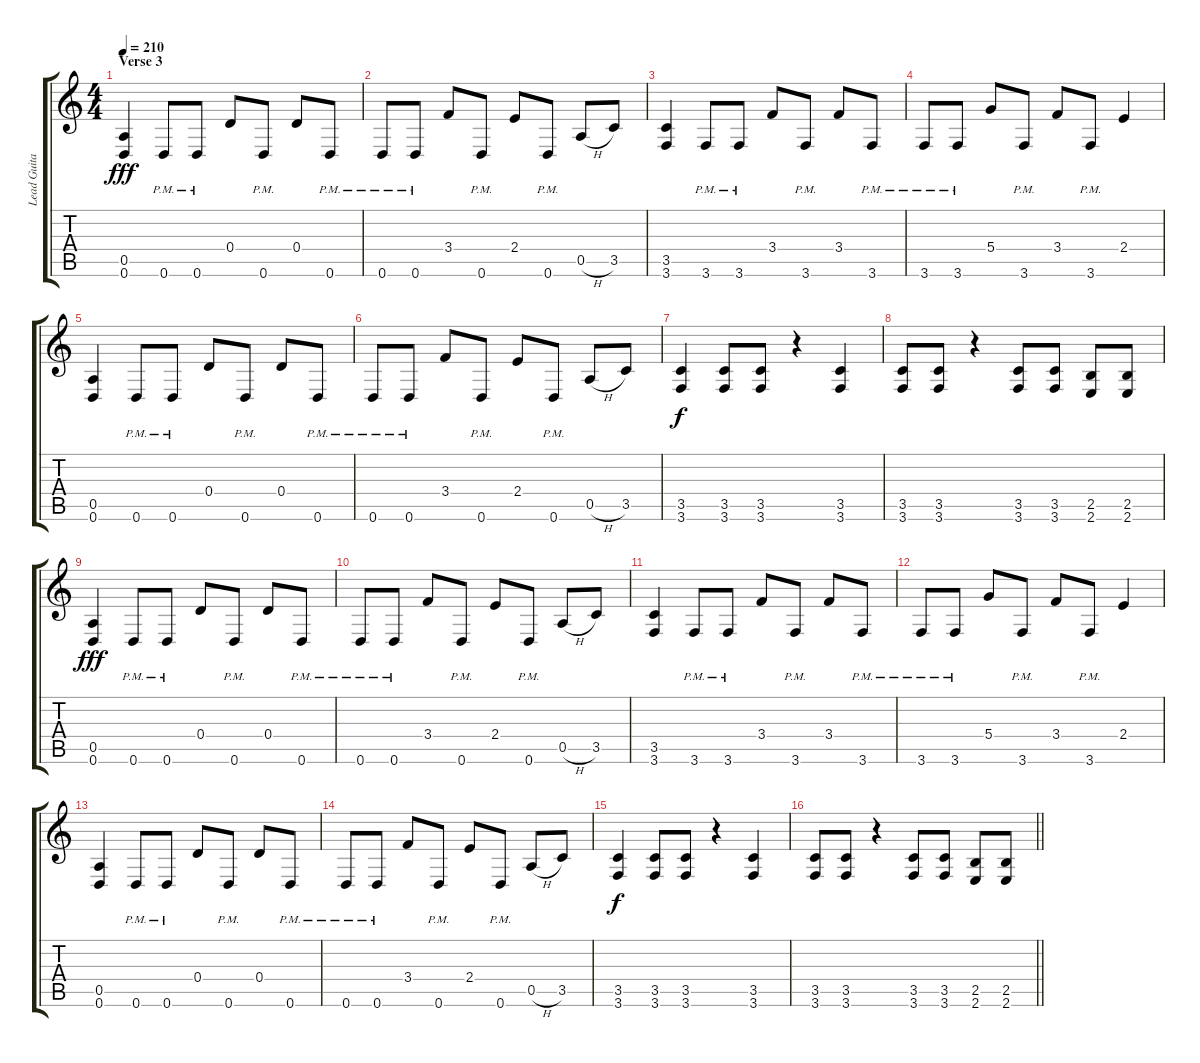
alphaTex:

\track ("Lead Guitar" "Lead Guita") {instrument distortionguitar}
\staff {score tabs}
\tuning (E4 B3 G3 D3 A2 D2) {hide}
\ts (4 4)
\section ("" "Verse 3")
\tempo 210
\clef g2
\ks c
(0.5 0.6).4{dy fff} 0.6{pm}.8 0.6{pm}.8 0.4.8 0.6{pm}.8 0.4.8 0.6{pm}.8 |
0.6{pm}.8 0.6{pm}.8 3.4.8 0.6{pm}.8 2.4.8 0.6{pm}.8 0.5{h}.8 3.5.8 |
(3.5 3.6).4 3.6{pm}.8 3.6{pm}.8 3.4.8 3.6{pm}.8 3.4.8 3.6{pm}.8 |
3.6{pm}.8 3.6{pm}.8 5.4.8 3.6{pm}.8 3.4.8 3.6{pm}.8 2.4.4 |
(0.5 0.6).4 0.6{pm}.8 0.6{pm}.8 0.4.8 0.6{pm}.8 0.4.8 0.6{pm}.8 |
0.6{pm}.8 0.6{pm}.8 3.4.8 0.6{pm}.8 2.4.8 0.6{pm}.8 0.5{h}.8 3.5.8 |
(3.5 3.6).4{dy f} (3.5 3.6).8 (3.5 3.6).8 r.4 (3.5 3.6).4 |
(3.5 3.6).8 (3.5 3.6).8 r.4 (3.5 3.6).8 (3.5 3.6).8 (2.5 2.6).8 (2.5 2.6).8 |
(0.5 0.6).4{dy fff} 0.6{pm}.8 0.6{pm}.8 0.4.8 0.6{pm}.8 0.4.8 0.6{pm}.8 |
0.6{pm}.8 0.6{pm}.8 3.4.8 0.6{pm}.8 2.4.8 0.6{pm}.8 0.5{h}.8 3.5.8 |
(3.5 3.6).4 3.6{pm}.8 3.6{pm}.8 3.4.8 3.6{pm}.8 3.4.8 3.6{pm}.8 |
3.6{pm}.8 3.6{pm}.8 5.4.8 3.6{pm}.8 3.4.8 3.6{pm}.8 2.4.4 |
(0.5 0.6).4 0.6{pm}.8 0.6{pm}.8 0.4.8 0.6{pm}.8 0.4.8 0.6{pm}.8 |
0.6{pm}.8 0.6{pm}.8 3.4.8 0.6{pm}.8 2.4.8 0.6{pm}.8 0.5{h}.8 3.5.8 |
(3.5 3.6).4{dy f} (3.5 3.6).8 (3.5 3.6).8 r.4 (3.5 3.6).4 |
\barLineRight lightlight
(3.5 3.6).8 (3.5 3.6).8 r.4 (3.5 3.6).8 (3.5 3.6).8 (2.5 2.6).8 (2.5 2.6).8
